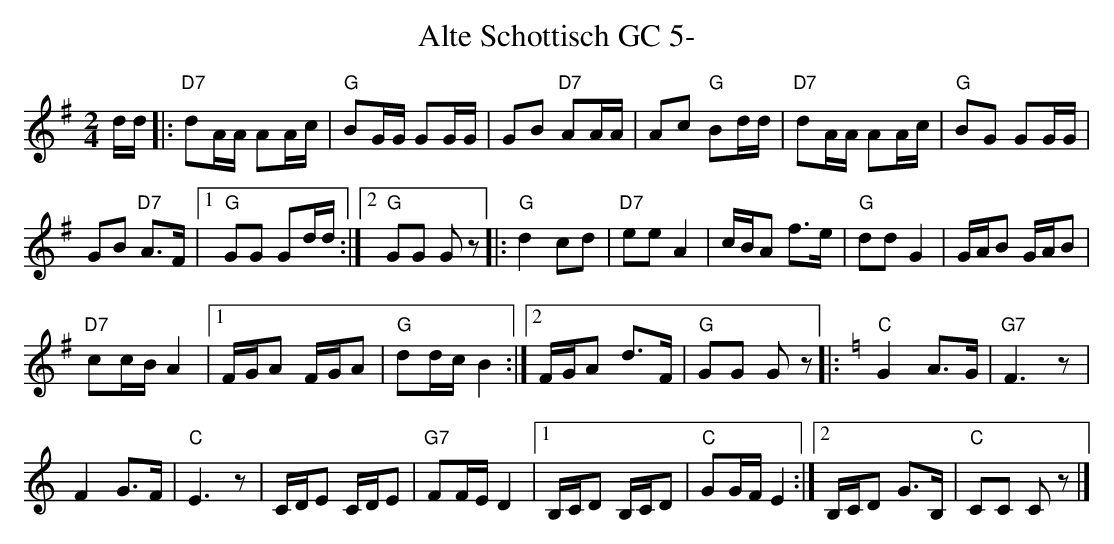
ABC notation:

X:1
T:Alte Schottisch GC 5-
M:2/4
L:1/16
K:Gmaj
dd |: "D7"d2AA A2Ac | "G"B2GG G2GG | G2B2 "D7"A2AA | A2c2 "G"B2dd | "D7"d2AA A2Ac | "G"B2G2 G2GG |
G2B2 "D7"A3F |1 "G"G2G2 G2dd :|2 "G"G2G2 G2z2 |: "G"d4 c2d2 | "D7"e2e2A4 | cBA2 f3e | "G"d2d2G4 | GAB2 GAB2 |
"D7"c2cB A4 |1 FGA2 FGA2 | "G"d2dc B4 :|2 FGA2 d3F | "G"G2G2 G2z2 |: [K:Cmaj] "C"G4 A3G | "G7"F6z2 |
F4 G3F | "C"E6z2 | CDE2 CDE2 | "G7"F2FE D4 |1 B,CD2 B,CD2 | "C"G2GF E4 :|2 B,CD2 G3B, | "C"C2C2 C2 z2 |]
